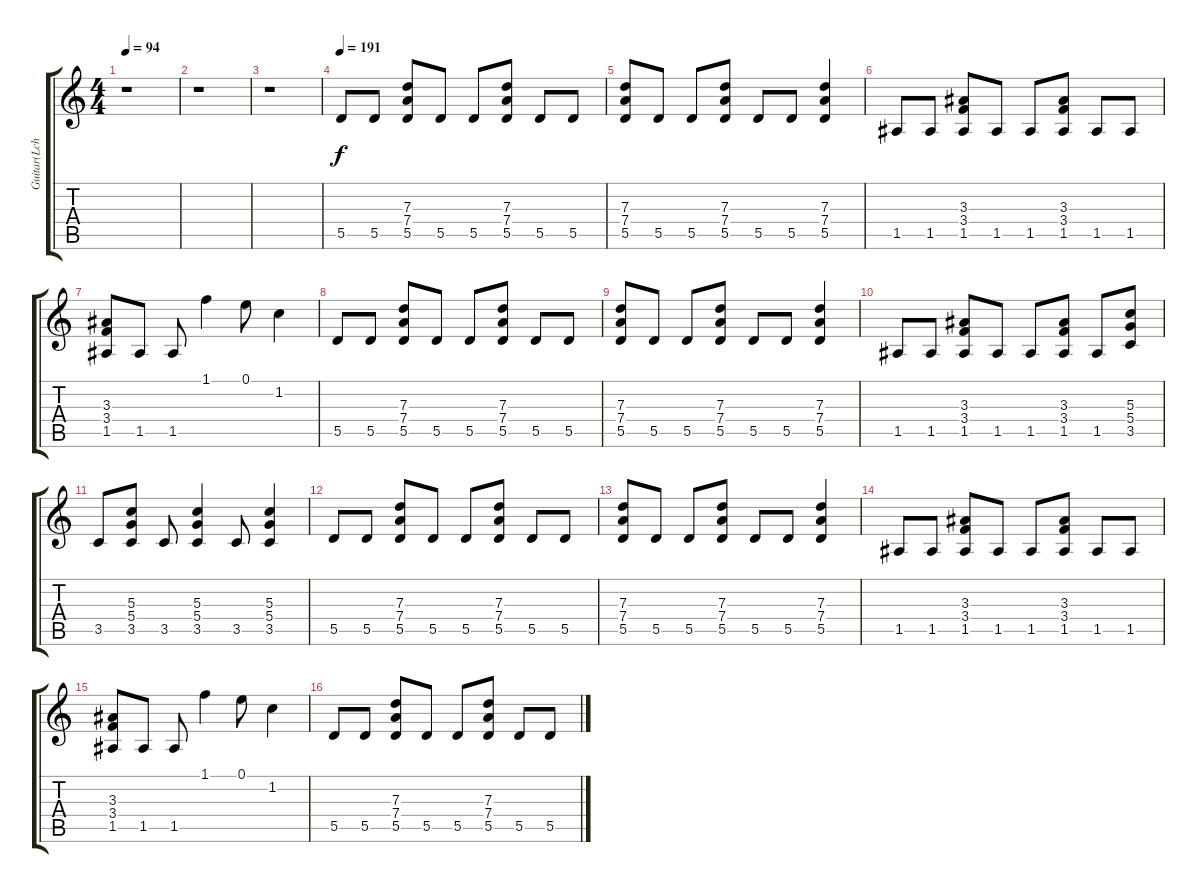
\track ("Guitar(Lch.)" "Guitar(Lch") {instrument distortionguitar}
\staff {score tabs}
\tuning (E4 B3 G3 D3 A2 E2) {hide}
\ts (4 4)
\tempo 94
\clef g2
\ks c
r.1{dy f} |
r.1 |
r.1 |
\tempo 191
5.5.8 5.5.8 (7.3 7.4 5.5).8 5.5.8 5.5.8 (7.3 7.4 5.5).8 5.5.8 5.5.8 |
(7.3 7.4 5.5).8 5.5.8 5.5.8 (7.3 7.4 5.5).8 5.5.8 5.5.8 (7.3 7.4 5.5).4 |
1.5.8 1.5.8 (3.3 3.4 1.5).8 1.5.8 1.5.8 (3.3 3.4 1.5).8 1.5.8 1.5.8 |
(3.3 3.4 1.5).8 1.5.8 1.5.8 1.1.4 0.1.8 1.2.4 |
5.5.8 5.5.8 (7.3 7.4 5.5).8 5.5.8 5.5.8 (7.3 7.4 5.5).8 5.5.8 5.5.8 |
(7.3 7.4 5.5).8 5.5.8 5.5.8 (7.3 7.4 5.5).8 5.5.8 5.5.8 (7.3 7.4 5.5).4 |
1.5.8 1.5.8 (3.3 3.4 1.5).8 1.5.8 1.5.8 (3.3 3.4 1.5).8 1.5.8 (5.3 5.4 3.5).8 |
3.5.8 (5.3 5.4 3.5).8 3.5.8 (5.3 5.4 3.5).4 3.5.8 (5.3 5.4 3.5).4 |
5.5.8 5.5.8 (7.3 7.4 5.5).8 5.5.8 5.5.8 (7.3 7.4 5.5).8 5.5.8 5.5.8 |
(7.3 7.4 5.5).8 5.5.8 5.5.8 (7.3 7.4 5.5).8 5.5.8 5.5.8 (7.3 7.4 5.5).4 |
1.5.8 1.5.8 (3.3 3.4 1.5).8 1.5.8 1.5.8 (3.3 3.4 1.5).8 1.5.8 1.5.8 |
(3.3 3.4 1.5).8 1.5.8 1.5.8 1.1.4 0.1.8 1.2.4 |
5.5.8 5.5.8 (7.3 7.4 5.5).8 5.5.8 5.5.8 (7.3 7.4 5.5).8 5.5.8 5.5.8
